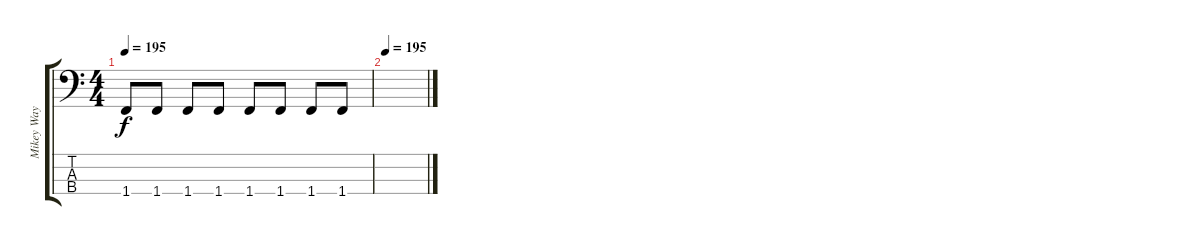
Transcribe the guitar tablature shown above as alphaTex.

\track ("Mikey Way" "Mikey Way") {instrument electricbasspick}
\staff {score tabs}
\tuning (G2 D2 A1 E1) {hide}
\ts (4 4)
\tempo 195
\tempo 95
\tempo 195
\clef f4
\ks c
1.4.8{dy f instrument distortionguitar} 1.4.8 1.4.8 1.4.8 1.4.8 1.4.8 1.4.8 1.4.8 |
\tempo 195
